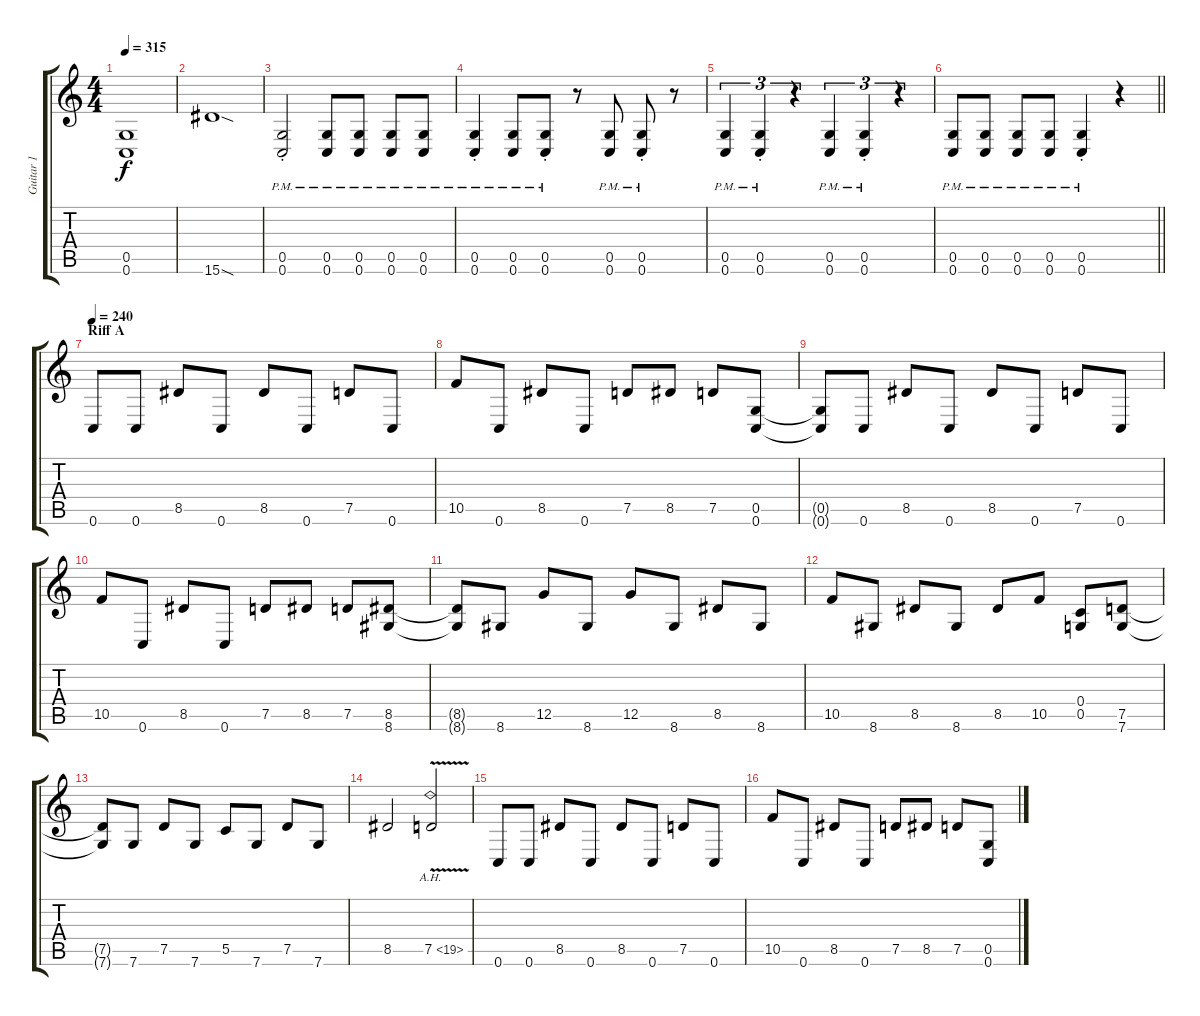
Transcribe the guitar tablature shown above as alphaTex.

\track ("Guitar 1" "Guitar 1") {instrument distortionguitar}
\staff {score tabs}
\tuning (D4 A3 F3 C3 G2 C2) {hide}
\ts (4 4)
\tempo 315
\clef g2
\ks c
(0.5 0.6).1{dy f} |
15.6{sod}.1 |
(0.5{pm st} 0.6{pm st}).2 (0.5{pm} 0.6{pm}).8 (0.5{pm} 0.6{pm}).8 (0.5{pm} 0.6{pm}).8 (0.5{pm} 0.6{pm}).8 |
(0.5{pm st} 0.6{pm st}).4 (0.5{pm} 0.6{pm}).8 (0.5{pm st} 0.6{pm st}).8 r.8 (0.5{pm} 0.6{pm}).8 (0.5{pm st} 0.6{pm st}).8 r.8 |
(0.5{pm} 0.6{pm}).4{tu (3 2)} (0.5{pm st} 0.6{pm st}).4{tu (3 2)} r.4{tu (3 2)} (0.5{pm} 0.6{pm}).4{tu (3 2)} (0.5{pm st} 0.6{pm st}).4{tu (3 2)} r.4{tu (3 2)} |
\barLineRight lightlight
(0.5{pm} 0.6{pm}).8 (0.5{pm} 0.6{pm}).8 (0.5{pm} 0.6{pm}).8 (0.5{pm} 0.6{pm}).8 (0.5{pm st} 0.6{pm st}).4 r.4 |
\section ("" "Riff A")
\tempo 240
0.6.8 0.6.8 8.5.8 0.6.8 8.5.8 0.6.8 7.5.8 0.6.8 |
10.5.8 0.6.8 8.5.8 0.6.8 7.5.8 8.5.8 7.5.8 (0.5 0.6).8 |
(0.5{t} 0.6{t}).8 0.6.8 8.5.8 0.6.8 8.5.8 0.6.8 7.5.8 0.6.8 |
10.5.8 0.6.8 8.5.8 0.6.8 7.5.8 8.5.8 7.5.8 (8.5 8.6).8 |
(8.5{t} 8.6{t}).8 8.6.8 12.5.8 8.6.8 12.5.8 8.6.8 8.5.8 8.6.8 |
10.5.8 8.6.8 8.5.8 8.6.8 8.5.8 10.5.8 (0.4 0.5).8 (7.5 7.6).8 |
(7.5{t} 7.6{t}).8 7.6.8 7.5.8 7.6.8 5.5.8 7.6.8 7.5.8 7.6.8 |
8.5.2 7.5{ah 12 v}.2 |
0.6.8 0.6.8 8.5.8 0.6.8 8.5.8 0.6.8 7.5.8 0.6.8 |
10.5.8 0.6.8 8.5.8 0.6.8 7.5.8 8.5.8 7.5.8 (0.5 0.6).8
